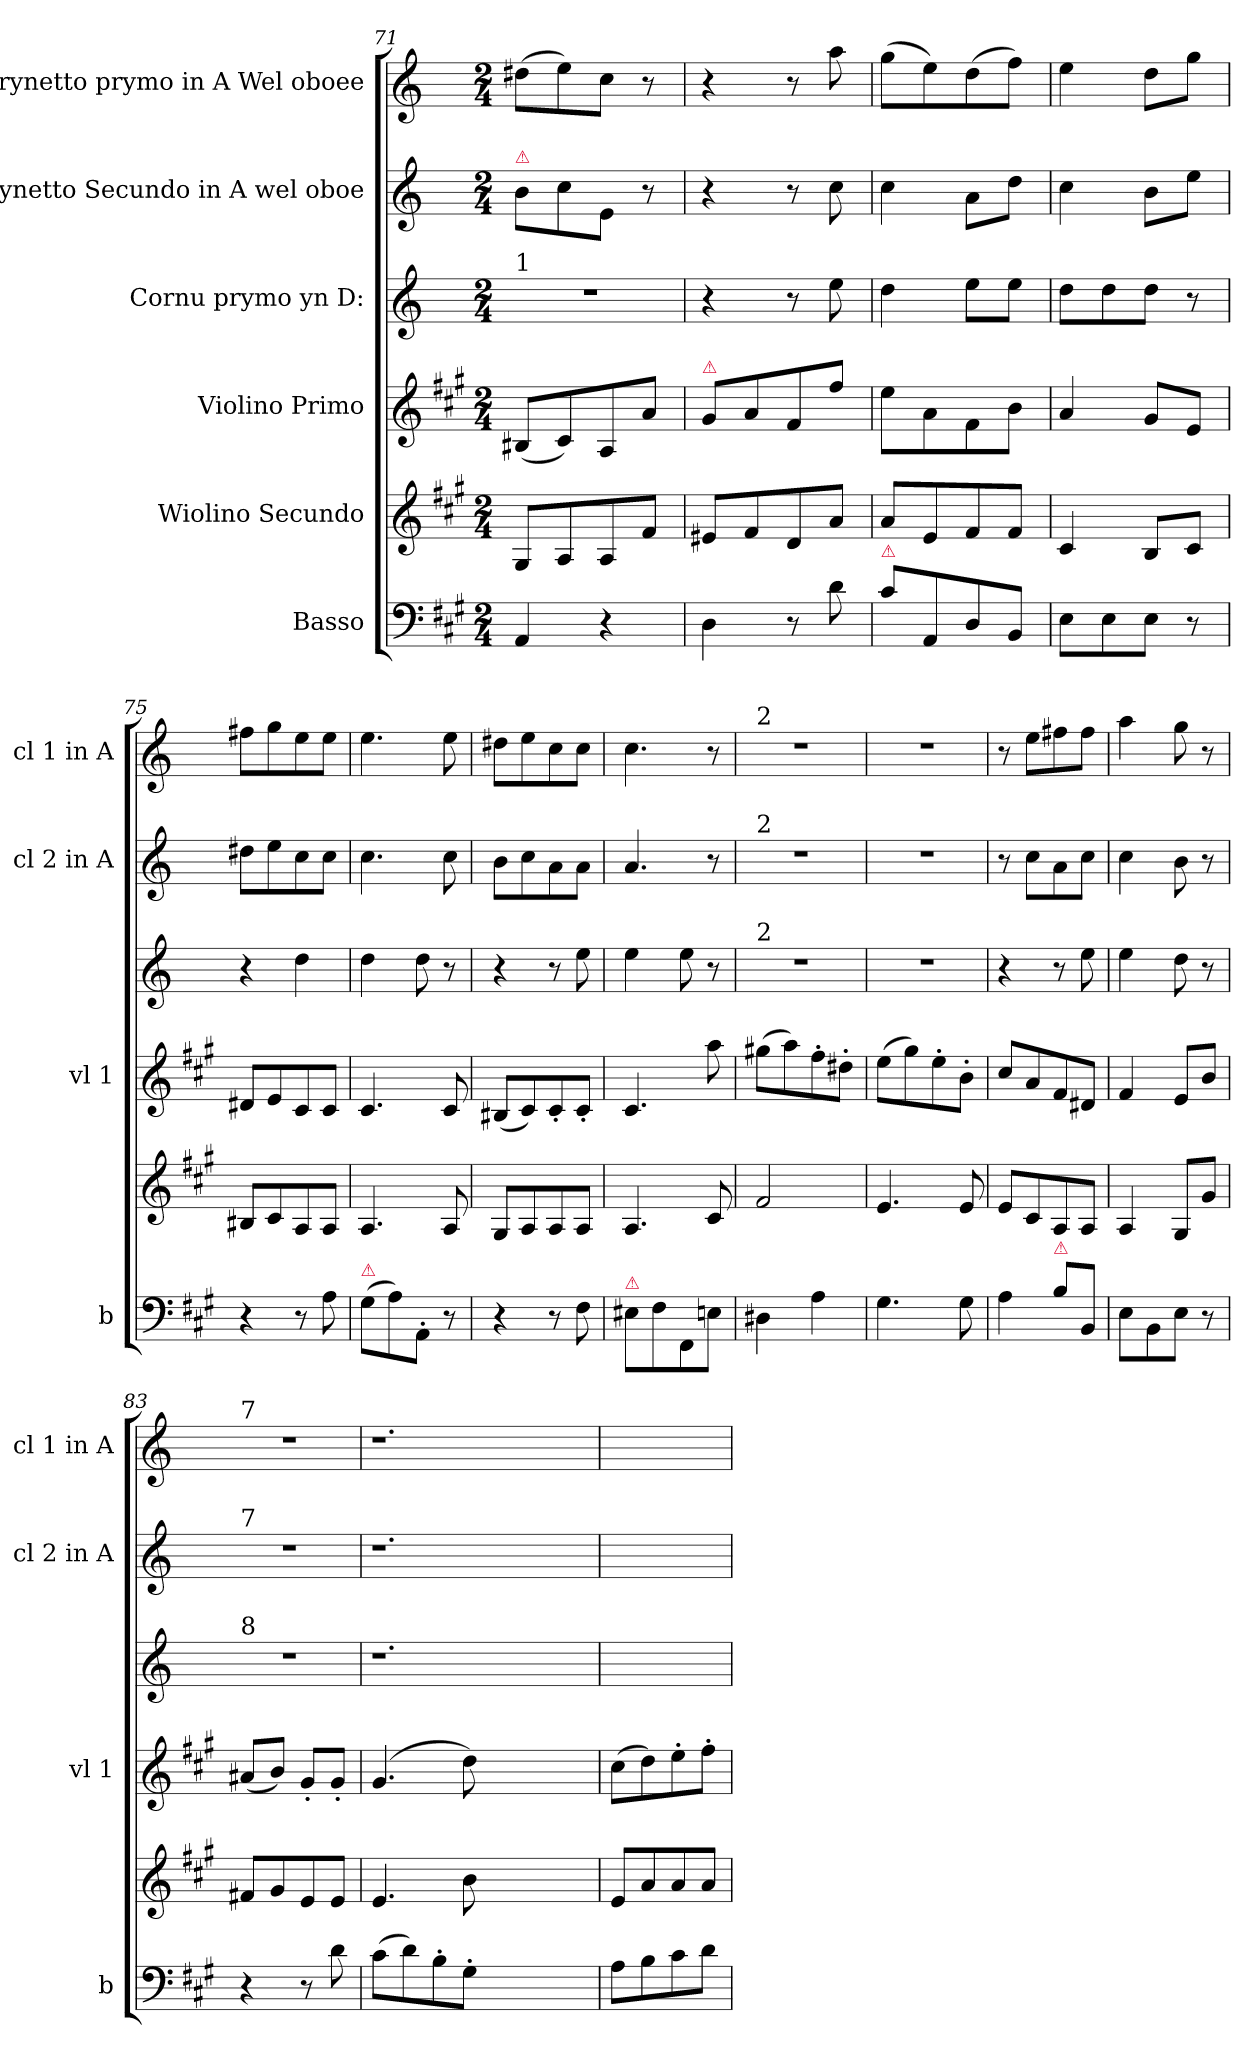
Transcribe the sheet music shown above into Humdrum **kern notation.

**kern	**kern	**kern	**kern	**kern	**kern
*part6	*part5	*part4	*part3	*part2	*part1
*staff6	*staff5	*staff4	*staff3	*staff2	*staff1
*I"Basso	*I"Wiolino Secundo	*I"Violino Primo	*I"Cornu prymo yn D:	*I"Clarynetto Secundo in A wel oboe	*I"Clarynetto prymo in A Wel oboee
*I'b	*	*I'vl 1	*	*I'cl 2 in A	*I'cl 1 in A
*clefF4	*clefG2	*clefG2	*clefG2	*clefG2	*clefG2
*	*	*	*ITrd6c10	*ITrd2c3	*ITrd2c3
*k[f#c#g#]	*k[f#c#g#]	*k[f#c#g#]	*k[f#c#]	*k[f#c#g#]	*k[f#c#g#]
*M2/4	*M2/4	*M2/4	*M2/4	*M2/4	*M2/4
=71	=71	=71	=71	=71	=71
!	!	!	!	!LO:TX:a:color=crimson:t=⚠	!
!	!	!	!LO:TX:a:t=1	!	!
4AA/	8G#/L	(8B#X/L	2r	8g#\L	(8b#X\L
.	8A/	8c#/)	.	8a\	8cc#\)
4r	8A/	8A/	.	8c#/J	8a\J
.	8f#/J	8a/J	.	8r	8r
=72	=72	=72	=72	=72	=72
!	!	!LO:TX:a:color=crimson:t=⚠	!	!	!
4D\	8e#X/L	8g#/L	4r	4r	4r
.	8f#/	8a/	.	.	.
8r	8d/	8f#/	8r	8r	8r
8d\	8a/J	8ff#\J	8f#\	8a\	8ff#\
=73	=73	=73	=73	=73	=73
!LO:TX:a:color=crimson:t=⚠	!	!	!	!	!
8c#\L	8a/L	8ee\L	4e\	4a\	(8ee\L
8AA/	8e/	8a\	.	.	8cc#\)
8D/	8f#/	8f#\	8f#\L	8f#\L	(8b\
8BB/J	8f#/J	8b\J	8f#\J	8b\J	8dd\J)
=74	=74	=74	=74	=74	=74
8E\L	4c#/	4a/	8e\L	4a\	4cc#\
8E\	.	.	8e\	.	.
8E\J	8B/L	8g#/L	8e\J	8g#\L	8b\L
8r	8c#/J	8e/J	8r	8cc#\J	8ee\J
=75	=75	=75	=75	=75	=75
4r	8B#X/L	8d#X/L	4r	8b#X\L	8dd#X\L
.	8c#/	8e/	.	8cc#\	8ee\
8r	8A/	8c#/	4e\	8a\	8cc#\
8A\	8A/J	8c#/J	.	8a\J	8cc#\J
=76	=76	=76	=76	=76	=76
!LO:TX:a:color=crimson:t=⚠	!	!	!	!	!
(8G#\L	4.A/	4.c#/	4e\	4.a\	4.cc#\
8A\)	.	.	.	.	.
8AA'/J	.	.	8e\	.	.
8r	8A/	8c#/	8r	8a\	8cc#\
=77	=77	=77	=77	=77	=77
4r	8G#/L	(8B#X/L	4r	8g#\L	8b#X\L
.	8A/	8c#/)	.	8a\	8cc#\
8r	8A/	8c#'/	8r	8f#\	8a\
8F#\	8A/J	8c#'/J	8f#\	8f#\J	8a\J
=78	=78	=78	=78	=78	=78
!LO:TX:a:color=crimson:t=⚠	!	!	!	!	!
8E#X\L	4.A/	4.c#/	4f#\	4.f#/	4.a\
8F#\	.	.	.	.	.
8FF#/	.	.	8f#\	.	.
8En\J	8c#/	8aa\	8r	8r	8r
=79	=79	=79	=79	=79	=79
!	!	!	!	!	!LO:TX:a:t=2
!	!	!	!	!LO:TX:a:t=2	!
!	!	!	!LO:TX:a:t=2	!	!
4D#X\	2f#/	(8gg#X\L	2r	2r	2r
.	.	8aa\)	.	.	.
4A\	.	8ff#'\	.	.	.
.	.	8dd#X'\J	.	.	.
=80	=80	=80	=80	=80	=80
4.G#\	4.e/	(8ee\L	2r	2r	2r
.	.	8gg#\)	.	.	.
.	.	8ee'\	.	.	.
8G#\	8e/	8b'\J	.	.	.
=81	=81	=81	=81	=81	=81
4A\	8e/L	8cc#/L	4r	8r	8r
.	8c#/	8a/	.	8a\L	8cc#\L
!LO:TX:a:color=crimson:t=⚠	!	!	!	!	!
8B\L	8A/	8f#/	8r	8f#\	8dd#X\
8BB/J	8A/J	8d#X/J	8f#\	8a\J	8dd#\J
=82	=82	=82	=82	=82	=82
8E\L	4A/	4f#/	4f#\	4a\	4ff#\
8BB\	.	.	.	.	.
8E\J	8G#/L	8e/L	8e\	8g#\	8ee\
8r	8g#/J	8b/J	8r	8r	8r
=83	=83	=83	=83	=83	=83
!	!	!	!	!	!LO:TX:a:t=7
!	!	!	!	!LO:TX:a:t=7	!
!	!	!	!LO:TX:a:t=8	!	!
4r	8f#X/L	(8a#X/L	2r	2r	2r
.	8g#/	8b/J)	.	.	.
8r	8e/	8g#'/L	.	.	.
8d\	8e/J	8g#'/J	.	.	.
=84	=84	=84	=84	=84	=84
(8c#\L	4.e/	(4.g#/	1.r	1.r	1.r
8d\)	.	.	.	.	.
8B'\	.	.	.	.	.
8G#'\J	8b\	8dd\)	.	.	.
1ryy	1ryy	1ryy	.	.	.
=85	=85	=85	=85	=85	=85
8A\L	8e/L	(8cc#\L	2ryy	2ryy	2ryy
8B\	8a/	8dd\)	.	.	.
8c#\	8a/	8ee'\	.	.	.
8d\J	8a/J	8ff#'\J	.	.	.
=	=	=	=	=	=
*-	*-	*-	*-	*-	*-
